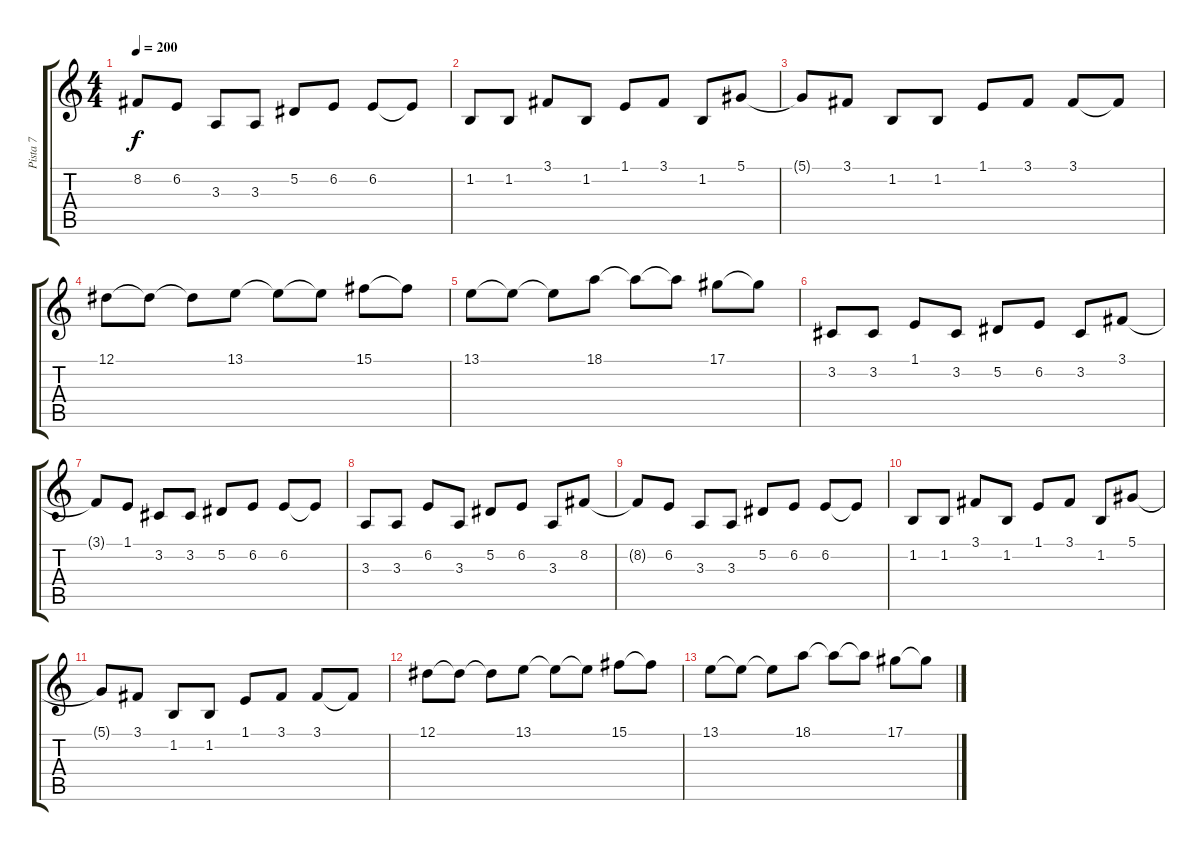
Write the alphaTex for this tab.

\track ("Pista 7" "Pista 7") {instrument lead6voice}
\staff {score tabs}
\tuning (Eb4 Bb3 Gb3 Db3 Ab2 Eb2) {hide}
\ts (4 4)
\tempo 200
\clef g2
\ks c
8.2{t}.8{dy f} 6.2.8 3.3.8 3.3.8 5.2.8 6.2.8 6.2.8 6.2{t}.8 |
1.2.8 1.2.8 3.1.8 1.2.8 1.1.8 3.1.8 1.2.8 5.1.8 |
5.1{t}.8 3.1.8 1.2.8 1.2.8 1.1.8 3.1.8 3.1.8 3.1{t}.8 |
12.1.8 12.1{t}.8 12.1{t}.8 13.1.8 13.1{t}.8 13.1{t}.8 15.1.8 15.1{t}.8 |
13.1.8 13.1{t}.8 13.1{t}.8 18.1.8 18.1{t}.8 18.1{t}.8 17.1.8 17.1{t}.8 |
3.2.8 3.2.8 1.1.8 3.2.8 5.2.8 6.2.8 3.2.8 3.1.8 |
3.1{t}.8 1.1.8 3.2.8 3.2.8 5.2.8 6.2.8 6.2.8 6.2{t}.8 |
3.3.8 3.3.8 6.2.8 3.3.8 5.2.8 6.2.8 3.3.8 8.2.8 |
8.2{t}.8 6.2.8 3.3.8 3.3.8 5.2.8 6.2.8 6.2.8 6.2{t}.8 |
1.2.8 1.2.8 3.1.8 1.2.8 1.1.8 3.1.8 1.2.8 5.1.8 |
5.1{t}.8 3.1.8 1.2.8 1.2.8 1.1.8 3.1.8 3.1.8 3.1{t}.8 |
12.1.8 12.1{t}.8 12.1{t}.8 13.1.8 13.1{t}.8 13.1{t}.8 15.1.8 15.1{t}.8 |
13.1.8 13.1{t}.8 13.1{t}.8 18.1.8 18.1{t}.8 18.1{t}.8 17.1.8 17.1{t}.8
